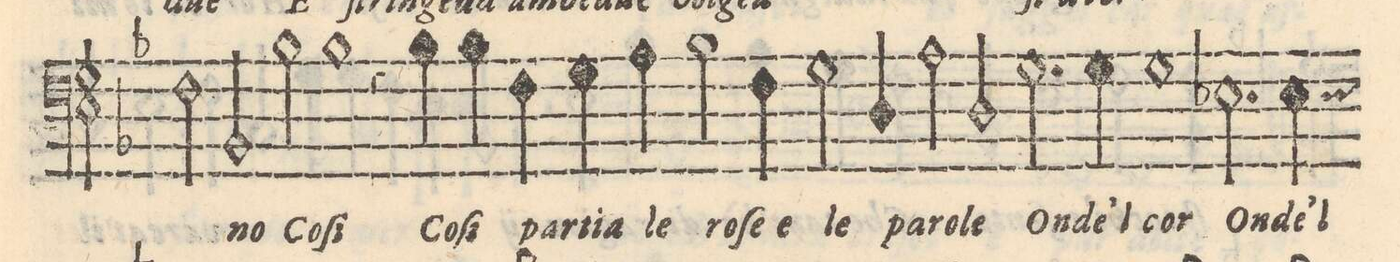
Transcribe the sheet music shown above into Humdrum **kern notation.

**kern	**text
*I"BASSO	*
*clefF4	*
*k[b-]	*
*met(c)	*
*M2/1	*
2F\	.
2BB-/	-no
2B-\	Co-
=11-	=11-
1B-	-ſi
4r	.
4B-\	Co-
4B-\	-ſi
4F\	par-
=12-	=12-
4G\	-tia
4A\	le
2B-\	ro-
4F\	-ſe e
2G\	le
4D/	pa-
=13-	=13-
2A\	-ro-
2D/	-le
2.G\	On-
4G\	-de`l
=14-	=14-
1G	cor
2.E-X\	On-
4E-\	-de`l
=15-	=15-
*-	*-
